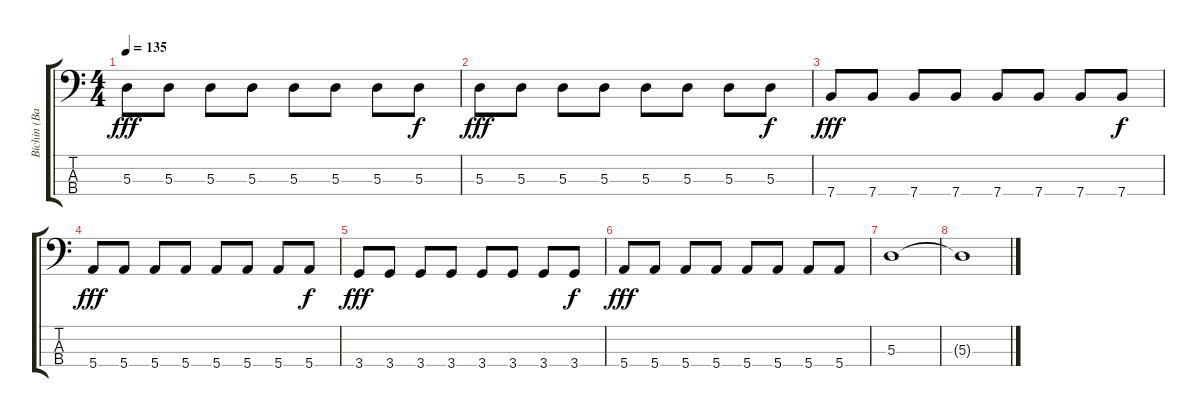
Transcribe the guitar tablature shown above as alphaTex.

\track ("Bichin (Bajo)" "Bichin (Ba") {instrument electricbasspick}
\staff {score tabs}
\tuning (G2 D2 A1 E1) {hide}
\ts (4 4)
\tempo 135
\clef f4
\ks c
5.3.8{dy fff} 5.3.8 5.3.8 5.3.8 5.3.8 5.3.8 5.3.8 5.3.8{dy f} |
5.3.8{dy fff} 5.3.8 5.3.8 5.3.8 5.3.8 5.3.8 5.3.8 5.3.8{dy f} |
7.4.8{dy fff} 7.4.8 7.4.8 7.4.8 7.4.8 7.4.8 7.4.8 7.4.8{dy f} |
5.4.8{dy fff} 5.4.8 5.4.8 5.4.8 5.4.8 5.4.8 5.4.8 5.4.8{dy f} |
3.4.8{dy fff} 3.4.8 3.4.8 3.4.8 3.4.8 3.4.8 3.4.8 3.4.8{dy f} |
5.4.8{dy fff} 5.4.8 5.4.8 5.4.8 5.4.8 5.4.8 5.4.8 5.4.8 |
5.3.1 |
5.3{t}.1
